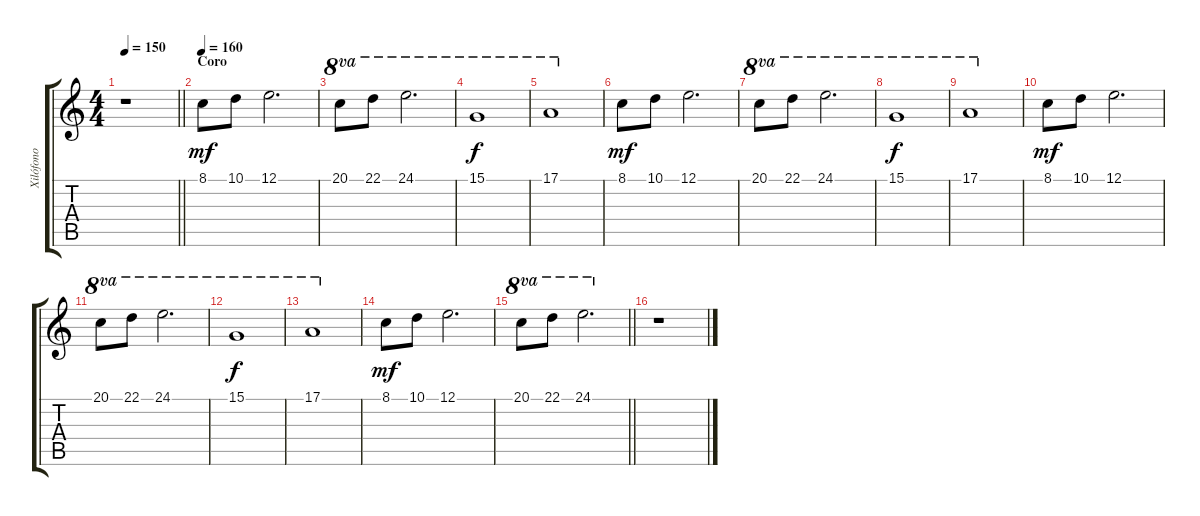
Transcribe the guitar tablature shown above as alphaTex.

\track ("Xilófono" "Xilófono") {instrument electricpiano1}
\staff {score tabs}
\tuning (E4 B3 G3 D3 A2 E2) {hide}
\ts (4 4)
\tempo 150
\clef g2
\barLineRight lightlight
\ks c
r.1{dy mf} |
\section ("" "Coro")
\tempo 160
8.1.8 10.1.8 12.1.2{d} |
20.1.8{ot 8va} 22.1.8{ot 8va} 24.1.2{d ot 8va} |
15.1.1{ot 8va dy f} |
17.1.1{ot 8va} |
8.1.8{dy mf} 10.1.8 12.1.2{d} |
20.1.8{ot 8va} 22.1.8{ot 8va} 24.1.2{d ot 8va} |
15.1.1{ot 8va dy f} |
17.1.1{ot 8va} |
8.1.8{dy mf} 10.1.8 12.1.2{d} |
20.1.8{ot 8va} 22.1.8{ot 8va} 24.1.2{d ot 8va} |
15.1.1{ot 8va dy f} |
17.1.1{ot 8va} |
8.1.8{dy mf} 10.1.8 12.1.2{d} |
\barLineRight lightlight
20.1.8{ot 8va} 22.1.8{ot 8va} 24.1.2{d ot 8va} |
r.1
